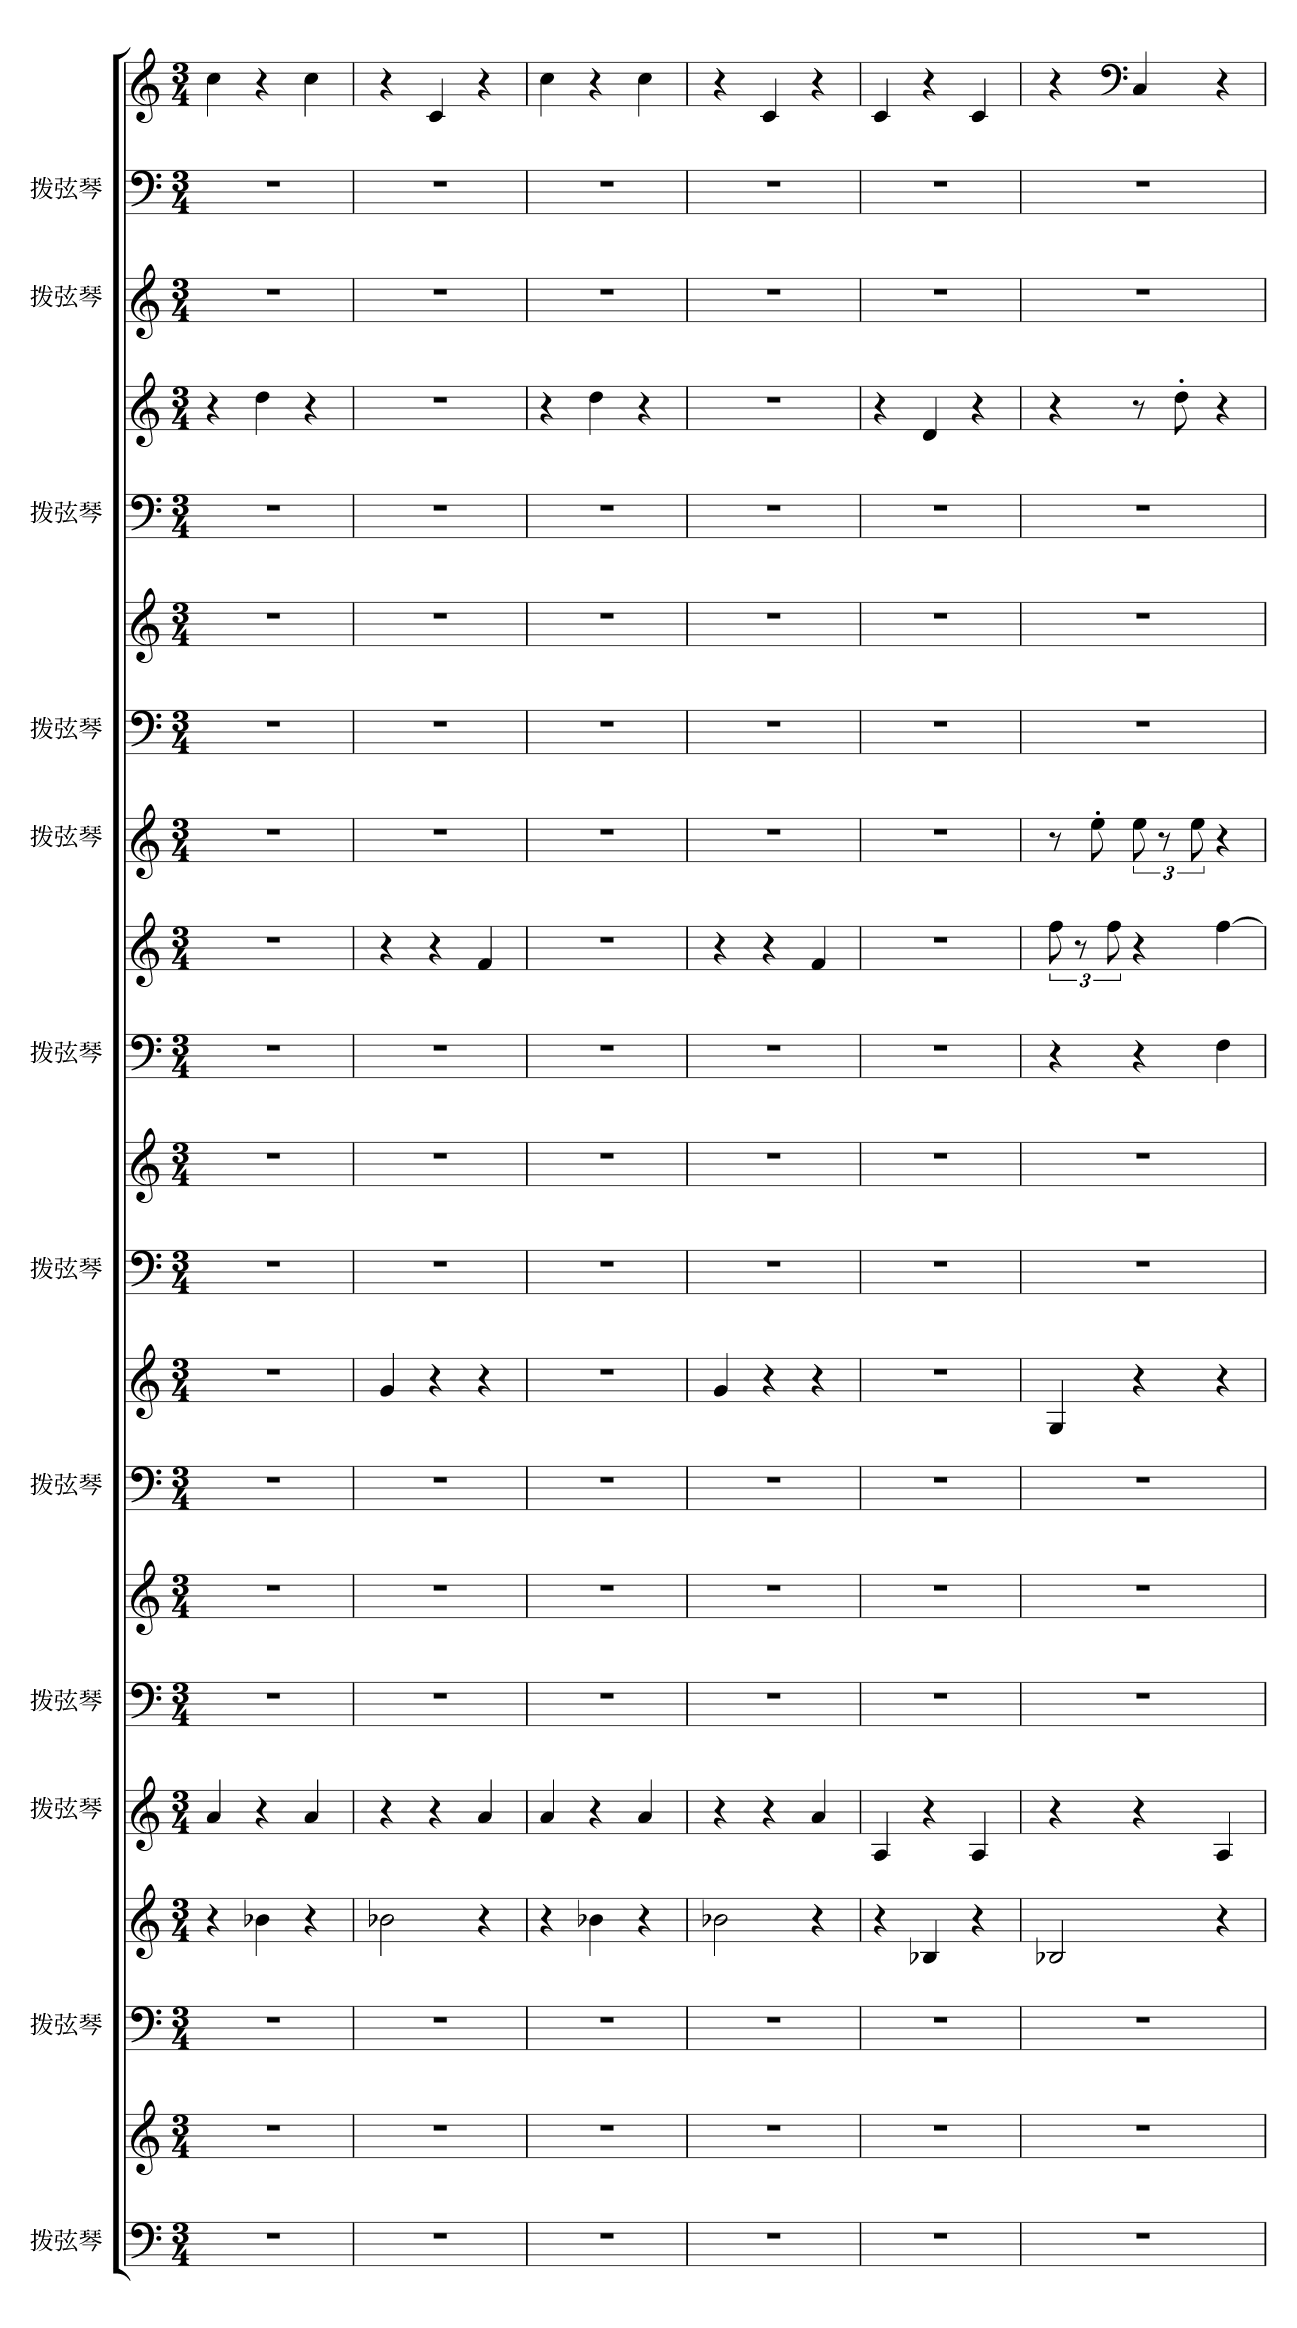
**kern	**kern	**kern	**kern	**kern	**kern	**kern	**kern	**kern	**kern	**kern	**kern	**kern	**kern	**kern	**kern	**kern	**kern	**kern	**kern	**kern
*part12	*part12	*part11	*part11	*part10	*part9	*part9	*part8	*part8	*part7	*part7	*part6	*part6	*part5	*part4	*part4	*part3	*part3	*part2	*part1	*part1
*staff21	*staff20	*staff19	*staff18	*staff17	*staff16	*staff15	*staff14	*staff13	*staff12	*staff11	*staff10	*staff9	*staff8	*staff7	*staff6	*staff5	*staff4	*staff3	*staff2	*staff1
*I"拨弦琴	*	*I"拨弦琴	*	*I"拨弦琴	*I"拨弦琴	*	*I"拨弦琴	*	*I"拨弦琴	*	*I"拨弦琴	*	*I"拨弦琴	*I"拨弦琴	*	*I"拨弦琴	*	*I"拨弦琴	*I"拨弦琴	*
*clefF4	*clefG2	*clefF4	*clefG2	*clefG2	*clefF4	*clefG2	*clefF4	*clefG2	*clefF4	*clefG2	*clefF4	*clefG2	*clefG2	*clefF4	*clefG2	*clefF4	*clefG2	*clefG2	*clefF4	*clefG2
*k[]	*k[]	*k[]	*k[]	*k[]	*k[]	*k[]	*k[]	*k[]	*k[]	*k[]	*k[]	*k[]	*k[]	*k[]	*k[]	*k[]	*k[]	*k[]	*k[]	*k[]
*M3/4	*M3/4	*M3/4	*M3/4	*M3/4	*M3/4	*M3/4	*M3/4	*M3/4	*M3/4	*M3/4	*M3/4	*M3/4	*M3/4	*M3/4	*M3/4	*M3/4	*M3/4	*M3/4	*M3/4	*M3/4
*MM199	*MM199	*MM199	*MM199	*MM199	*MM199	*MM199	*MM199	*MM199	*MM199	*MM199	*MM199	*MM199	*MM199	*MM199	*MM199	*MM199	*MM199	*MM199	*MM199	*MM199
=1	=1	=1	=1	=1	=1	=1	=1	=1	=1	=1	=1	=1	=1	=1	=1	=1	=1	=1	=1	=1
2.r	2.r	2.r	4r	4a/	2.r	2.r	2.r	2.r	2.r	2.r	2.r	2.r	2.r	2.r	2.r	2.r	4r	2.r	2.r	4cc\
.	.	.	4b-X\	4r	.	.	.	.	.	.	.	.	.	.	.	.	4dd\	.	.	4r
.	.	.	4r	4a/	.	.	.	.	.	.	.	.	.	.	.	.	4r	.	.	4cc\
=2	=2	=2	=2	=2	=2	=2	=2	=2	=2	=2	=2	=2	=2	=2	=2	=2	=2	=2	=2	=2
2.r	2.r	2.r	2b-X\	4r	2.r	2.r	2.r	4g/	2.r	2.r	2.r	4r	2.r	2.r	2.r	2.r	2.r	2.r	2.r	4r
.	.	.	.	4r	.	.	.	4r	.	.	.	4r	.	.	.	.	.	.	.	4c/
.	.	.	4r	4a/	.	.	.	4r	.	.	.	4f/	.	.	.	.	.	.	.	4r
=3	=3	=3	=3	=3	=3	=3	=3	=3	=3	=3	=3	=3	=3	=3	=3	=3	=3	=3	=3	=3
2.r	2.r	2.r	4r	4a/	2.r	2.r	2.r	2.r	2.r	2.r	2.r	2.r	2.r	2.r	2.r	2.r	4r	2.r	2.r	4cc\
.	.	.	4b-X\	4r	.	.	.	.	.	.	.	.	.	.	.	.	4dd\	.	.	4r
.	.	.	4r	4a/	.	.	.	.	.	.	.	.	.	.	.	.	4r	.	.	4cc\
=4	=4	=4	=4	=4	=4	=4	=4	=4	=4	=4	=4	=4	=4	=4	=4	=4	=4	=4	=4	=4
2.r	2.r	2.r	2b-X\	4r	2.r	2.r	2.r	4g/	2.r	2.r	2.r	4r	2.r	2.r	2.r	2.r	2.r	2.r	2.r	4r
.	.	.	.	4r	.	.	.	4r	.	.	.	4r	.	.	.	.	.	.	.	4c/
.	.	.	4r	4a/	.	.	.	4r	.	.	.	4f/	.	.	.	.	.	.	.	4r
=5	=5	=5	=5	=5	=5	=5	=5	=5	=5	=5	=5	=5	=5	=5	=5	=5	=5	=5	=5	=5
2.r	2.r	2.r	4r	4A/	2.r	2.r	2.r	2.r	2.r	2.r	2.r	2.r	2.r	2.r	2.r	2.r	4r	2.r	2.r	4c/
.	.	.	4B-X/	4r	.	.	.	.	.	.	.	.	.	.	.	.	4d/	.	.	4r
.	.	.	4r	4A/	.	.	.	.	.	.	.	.	.	.	.	.	4r	.	.	4c/
=6	=6	=6	=6	=6	=6	=6	=6	=6	=6	=6	=6	=6	=6	=6	=6	=6	=6	=6	=6	=6
2.r	2.r	2.r	2B-X/	4r	2.r	2.r	2.r	4G/	2.r	2.r	4r	12ff\	8r	2.r	2.r	2.r	4r	2.r	2.r	4r
.	.	.	.	.	.	.	.	.	.	.	.	12r	.	.	.	.	.	.	.	.
.	.	.	.	.	.	.	.	.	.	.	.	.	8ee'\	.	.	.	.	.	.	.
.	.	.	.	.	.	.	.	.	.	.	.	12ff\	.	.	.	.	.	.	.	.
*	*	*	*	*	*	*	*	*	*	*	*	*	*	*	*	*	*	*	*	*clefF4
.	.	.	.	4r	.	.	.	4r	.	.	4r	4r	12ee\	.	.	.	8r	.	.	4C/
.	.	.	.	.	.	.	.	.	.	.	.	.	12r	.	.	.	.	.	.	.
.	.	.	.	.	.	.	.	.	.	.	.	.	.	.	.	.	8dd'\	.	.	.
.	.	.	.	.	.	.	.	.	.	.	.	.	12ee\	.	.	.	.	.	.	.
.	.	.	4r	4A/	.	.	.	4r	.	.	4F\	[4ff\	4r	.	.	.	4r	.	.	4r
=	=	=	=	=	=	=	=	=	=	=	=	=	=	=	=	=	=	=	=	=
*-	*-	*-	*-	*-	*-	*-	*-	*-	*-	*-	*-	*-	*-	*-	*-	*-	*-	*-	*-	*-
